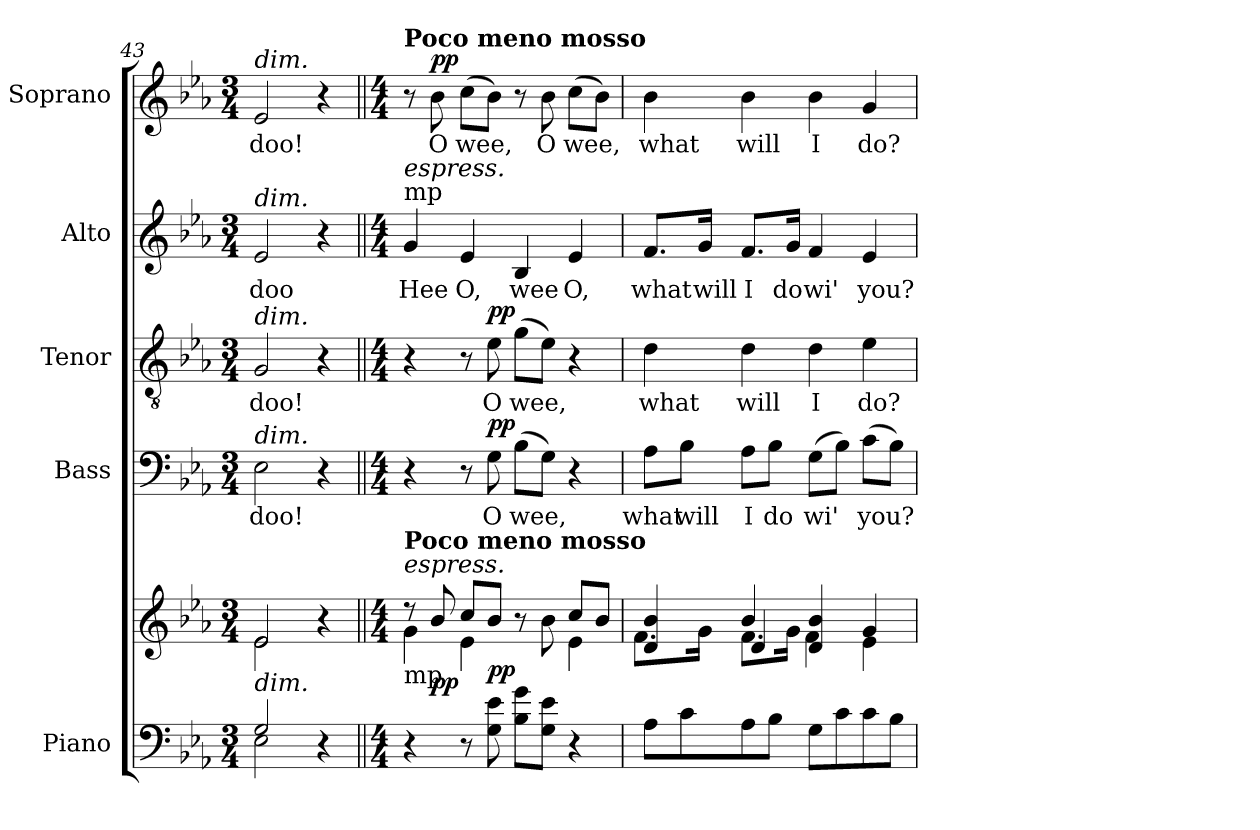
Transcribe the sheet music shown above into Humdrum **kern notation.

**kern	**kern	**dynam	**kern	**text	**dynam	**kern	**text	**dynam	**kern	**text	**kern	**text	**dynam
*part5	*part5	*part5	*part4	*part4	*part4	*part3	*part3	*part3	*part2	*part2	*part1	*part1	*part1
*staff6	*staff5	*staff5/6	*staff4	*staff4	*staff4	*staff3	*staff3	*staff3	*staff2	*staff2	*staff1	*staff1	*staff1
*I"Piano	*	*	*I"Bass	*	*	*I"Tenor	*	*	*I"Alto	*	*I"Soprano	*	*
*I'Pno.	*	*	*I'B.	*	*	*I'T.	*	*	*I'A.	*	*I'S.	*	*
*clefF4	*clefG2	*	*clefF4	*	*	*clefGv2	*	*	*clefG2	*	*clefG2	*	*
*	*	*	*	*	*	*ITrd7c12	*	*	*	*	*	*	*
*k[b-e-a-]	*k[b-e-a-]	*	*k[b-e-a-]	*	*	*k[b-e-a-]	*	*	*k[b-e-a-]	*	*k[b-e-a-]	*	*
*E-:	*E-:	*	*E-:	*	*	*E-:	*	*	*E-:	*	*E-:	*	*
*M3/4	*M3/4	*	*M3/4	*	*	*M3/4	*	*	*M3/4	*	*M3/4	*	*
=43	=43	=43	=43	=43	=43	=43	=43	=43	=43	=43	=43	=43	=43
*^	*^	*	*	*	*	*	*	*	*	*	*	*	*
!	!	!	!	!	!	!LO:LY:b:color=#000000	!	!	!	!	!	!	!	!	!
!	!	!	!	!	!	!	!	!	!LO:LY:b:color=#000000	!	!	!	!	!	!
!	!	!	!	!	!	!	!	!	!	!	!	!LO:LY:b:color=#000000	!	!	!
!	!	!	!	!	!	!	!	!	!	!	!	!	!LO:TX:a:i:t=dim.	!	!
!	!	!	!	!	!	!	!	!	!	!	!LO:TX:a:i:t=dim.	!	!	!	!
!	!	!	!	!	!	!	!	!LO:TX:a:i:t=dim.	!	!	!	!	!	!	!
!	!	!	!	!	!LO:TX:a:i:t=dim.	!	!	!	!	!	!	!	!	!	!
!	!	!LO:TX:b:i:t=dim.	!	!	!	!	!	!	!	!	!	!	!	!	!
!	!	!	!	!	!	!	!	!	!	!	!	!	!	!LO:LY:b:color=#000000	!
2Gi/	2E-i\	2e-i/	2e-i\	.	2E-i\	doo!	.	2GGi/	doo!	.	2e-i/	doo	2e-i/	doo!	.
4r	4ryy	4r	4ryy	.	4r	.	.	4r	.	.	4r	.	4r	.	.
*v	*v	*	*	*	*	*	*	*	*	*	*	*	*	*	*
!!LO:LB:g=z
=44||	=44||	=44||	=44||	=44||	=44||	=44||	=44||	=44||	=44||	=44||	=44||	=44||	=44||	=44||
*M4/4	*M4/4	*	*	*M4/4	*	*	*M4/4	*	*	*M4/4	*	*M4/4	*	*
*^	*	*	*	*	*	*	*	*	*	*	*	*	*	*
!	!	!	!	!	!	!	!	!	!	!	!	!	!LO:TX:a:B:t=Poco meno mosso	!	!
!	!	!	!	!	!	!	!	!	!	!	!LO:TX:a:t=mp	!	!	!	!
!	!	!	!	!	!	!	!	!	!	!	!LO:TX:i:t=espress.	!	!	!	!
!	!	!LO:TX:b:t=mp	!	!	!	!	!	!	!	!	!	!	!	!	!
!	!	!LO:TX:i:t=espress.	!	!	!	!	!	!	!	!	!	!	!	!	!
!	!	!LO:TX:a:B:t=Poco meno mosso	!	!	!	!	!	!	!	!	!	!	!	!	!
!	!	!	!	!	!	!	!	!	!	!	!	!LO:LY:b:color=#000000	!	!	!
*v	*v	*	*	*	*	*	*	*	*	*	*	*	*	*	*
4r	8r	4gi\	.	4r	.	.	4r	.	.	4gi/	Hee	8r	.	.
!	!	!	!	!	!	!	!	!	!	!	!	!	!LO:LY:b:color=#000000	!
.	8b-i/	.	pp	.	.	.	.	.	.	.	.	8b-i\	O	pp
!	!	!	!	!	!	!	!	!	!	!	!LO:LY:b:color=#000000	!	!	!
!	!	!	!	!	!	!	!	!	!	!	!	!	!LO:LY:b:color=#000000	!
8r	8cci/L	4e-i\	.	8r	.	.	8r	.	.	4e-i/	O,	(8cci\L	wee,	.
!	!	!	!	!	!LO:LY:b:color=#000000	!	!	!	!	!	!	!	!	!
!	!	!	!	!	!	!	!	!LO:LY:b:color=#000000	!	!	!	!	!	!
8Gi\ 8e-i	8b-i/J	.	pp	8Gi\	O	pp	8E-i\	O	pp	.	.	8b-i\J)	.	.
!	!	!	!	!	!LO:LY:b:color=#000000	!	!	!	!	!	!	!	!	!
!	!	!	!	!	!	!	!	!LO:LY:b:color=#000000	!	!	!	!	!	!
!	!	!	!	!	!	!	!	!	!	!	!LO:LY:b:color=#000000	!	!	!
8B-i\ 8giL	8r	4ryy	.	(8B-i\L	wee,	.	(8Gi\L	wee,	.	4B-i/	wee	8r	.	.
!	!	!	!	!	!	!	!	!	!	!	!	!	!LO:LY:b:color=#000000	!
8Gi\ 8e-iJ	8b-i\	.	.	8Gi\J)	.	.	8E-i\J)	.	.	.	.	8b-i\	O	.
!	!	!	!	!	!	!	!	!	!	!	!LO:LY:b:color=#000000	!	!	!
!	!	!	!	!	!	!	!	!	!	!	!	!	!LO:LY:b:color=#000000	!
4r	8cci/L	4e-i\	.	4r	.	.	4r	.	.	4e-i/	O,	(8cci\L	wee,	.
.	8b-i/J	.	.	.	.	.	.	.	.	.	.	8b-i\J)	.	.
=45	=45	=45	=45	=45	=45	=45	=45	=45	=45	=45	=45	=45	=45	=45
*	*	*^	*	*	*	*	*	*	*	*	*	*	*	*
!	!	!	!	!	!	!LO:LY:b:color=#000000	!	!	!	!	!	!	!	!	!
!	!	!	!	!	!	!	!	!	!LO:LY:b:color=#000000	!	!	!	!	!	!
!	!	!	!	!	!	!	!	!	!	!	!	!LO:LY:b:color=#000000	!	!	!
!	!	!	!	!	!	!	!	!	!	!	!	!	!	!LO:LY:b:color=#000000	!
8A-i\L	4di/ 4b-i	8.fi\L	4ryy	.	8A-i\L	what	.	4Di\	what	.	8.fi/L	what	4b-i\	what	.
!	!	!	!	!	!	!LO:LY:b:color=#000000	!	!	!	!	!	!	!	!	!
8ci\	.	.	.	.	8B-i\J	will	.	.	.	.	.	.	.	.	.
!	!	!	!	!	!	!	!	!	!	!	!	!LO:LY:b:color=#000000	!	!	!
.	.	16gi\Jk	.	.	.	.	.	.	.	.	16gi/Jk	will	.	.	.
!	!	!	!	!	!	!LO:LY:b:color=#000000	!	!	!	!	!	!	!	!	!
!	!	!	!	!	!	!	!	!	!LO:LY:b:color=#000000	!	!	!	!	!	!
!	!	!	!	!	!	!	!	!	!	!	!	!LO:LY:b:color=#000000	!	!	!
!	!	!	!	!	!	!	!	!	!	!	!	!	!	!LO:LY:b:color=#000000	!
8A-i\	4b-i/	8.fi\L	4di/	.	8A-i\L	I	.	4Di\	will	.	8.fi/L	I	4b-i\	will	.
!	!	!	!	!	!	!LO:LY:b:color=#000000	!	!	!	!	!	!	!	!	!
8B-i\J	.	.	.	.	8B-i\J	do	.	.	.	.	.	.	.	.	.
!	!	!	!	!	!	!	!	!	!	!	!	!LO:LY:b:color=#000000	!	!	!
.	.	16gi\Jk	.	.	.	.	.	.	.	.	16gi/Jk	do	.	.	.
!	!	!	!	!	!	!LO:LY:b:color=#000000	!	!	!	!	!	!	!	!	!
!	!	!	!	!	!	!	!	!	!LO:LY:b:color=#000000	!	!	!	!	!	!
!	!	!	!	!	!	!	!	!	!	!	!	!LO:LY:b:color=#000000	!	!	!
!	!	!	!	!	!	!	!	!	!	!	!	!	!	!LO:LY:b:color=#000000	!
8Gi\L	4di/ 4b-i	4fi\	2ryy	.	(8Gi\L	wi'	.	4Di\	I	.	4fi/	wi'	4b-i\	I	.
8ci\	.	.	.	.	8B-i\J)	.	.	.	.	.	.	.	.	.	.
!	!	!	!	!	!	!LO:LY:b:color=#000000	!	!	!	!	!	!	!	!	!
!	!	!	!	!	!	!	!	!	!LO:LY:b:color=#000000	!	!	!	!	!	!
!	!	!	!	!	!	!	!	!	!	!	!	!LO:LY:b:color=#000000	!	!	!
!	!	!	!	!	!	!	!	!	!	!	!	!	!	!LO:LY:b:color=#000000	!
8ci\	4gi/	4e-i\	.	.	(8ci\L	you?	.	4E-i\	do?	.	4e-i/	you?	4gi/	do?	.
8B-i\J	.	.	.	.	8B-i\J)	.	.	.	.	.	.	.	.	.	.
*	*v	*v	*v	*	*	*	*	*	*	*	*	*	*	*	*
=	=	=	=	=	=	=	=	=	=	=	=	=	=
*-	*-	*-	*-	*-	*-	*-	*-	*-	*-	*-	*-	*-	*-
